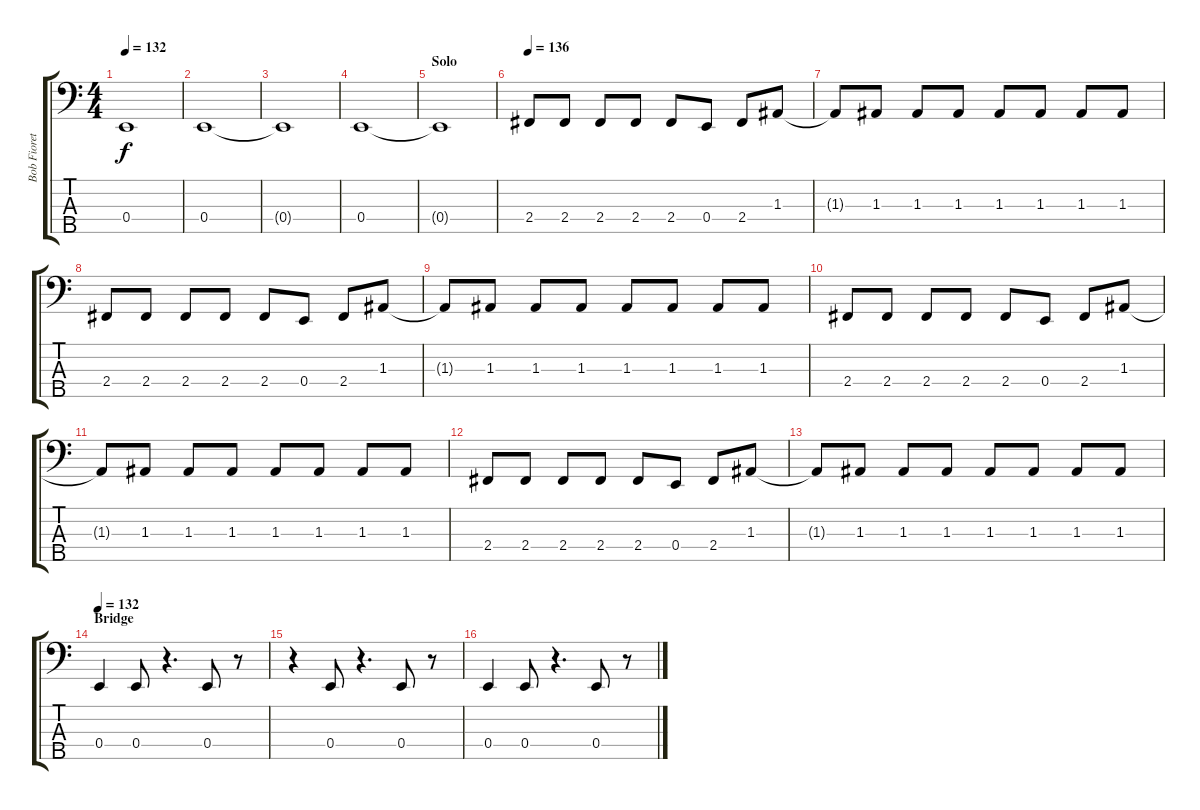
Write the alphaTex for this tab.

\track ("Bob Fioretti" "Bob Fioret") {instrument electricbasspick}
\staff {score tabs}
\tuning (G2 D2 A1 E1 B0) {hide}
\ts (4 4)
\tempo 132
\clef f4
\ks c
0.4{t}.1{dy f} |
0.4.1 |
0.4{t}.1 |
0.4.1 |
\section ("" "Solo")
0.4{t}.1 |
\tempo 136
2.4.8 2.4.8 2.4.8 2.4.8 2.4.8 0.4.8 2.4.8 1.3.8 |
1.3{t}.8 1.3.8 1.3.8 1.3.8 1.3.8 1.3.8 1.3.8 1.3.8 |
2.4.8 2.4.8 2.4.8 2.4.8 2.4.8 0.4.8 2.4.8 1.3.8 |
1.3{t}.8 1.3.8 1.3.8 1.3.8 1.3.8 1.3.8 1.3.8 1.3.8 |
2.4.8 2.4.8 2.4.8 2.4.8 2.4.8 0.4.8 2.4.8 1.3.8 |
1.3{t}.8 1.3.8 1.3.8 1.3.8 1.3.8 1.3.8 1.3.8 1.3.8 |
2.4.8 2.4.8 2.4.8 2.4.8 2.4.8 0.4.8 2.4.8 1.3.8 |
1.3{t}.8 1.3.8 1.3.8 1.3.8 1.3.8 1.3.8 1.3.8 1.3.8 |
\section ("" "Bridge")
\tempo 132
0.4.4 0.4.8 r.4{d} 0.4.8 r.8 |
r.4 0.4.8 r.4{d} 0.4.8 r.8 |
0.4.4 0.4.8 r.4{d} 0.4.8 r.8
